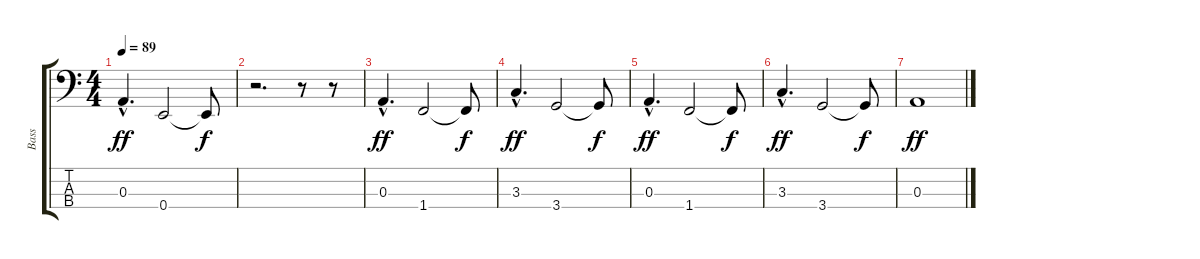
\track ("Bass" "Bass") {instrument electricbassfinger}
\staff {score tabs}
\tuning (G2 D2 A1 E1) {hide}
\ts (4 4)
\tempo 89
\clef f4
\ks c
0.3{hac}.4{d dy ff} 0.4.2 0.4{t}.8{dy f} |
r.2{d} r.8 r.8 |
0.3{hac}.4{d dy ff} 1.4.2 1.4{t}.8{dy f} |
3.3{hac}.4{d dy ff} 3.4.2 3.4{t}.8{dy f} |
0.3{hac}.4{d dy ff} 1.4.2 1.4{t}.8{dy f} |
3.3{hac}.4{d dy ff} 3.4.2 3.4{t}.8{dy f} |
0.3.1{dy ff}
